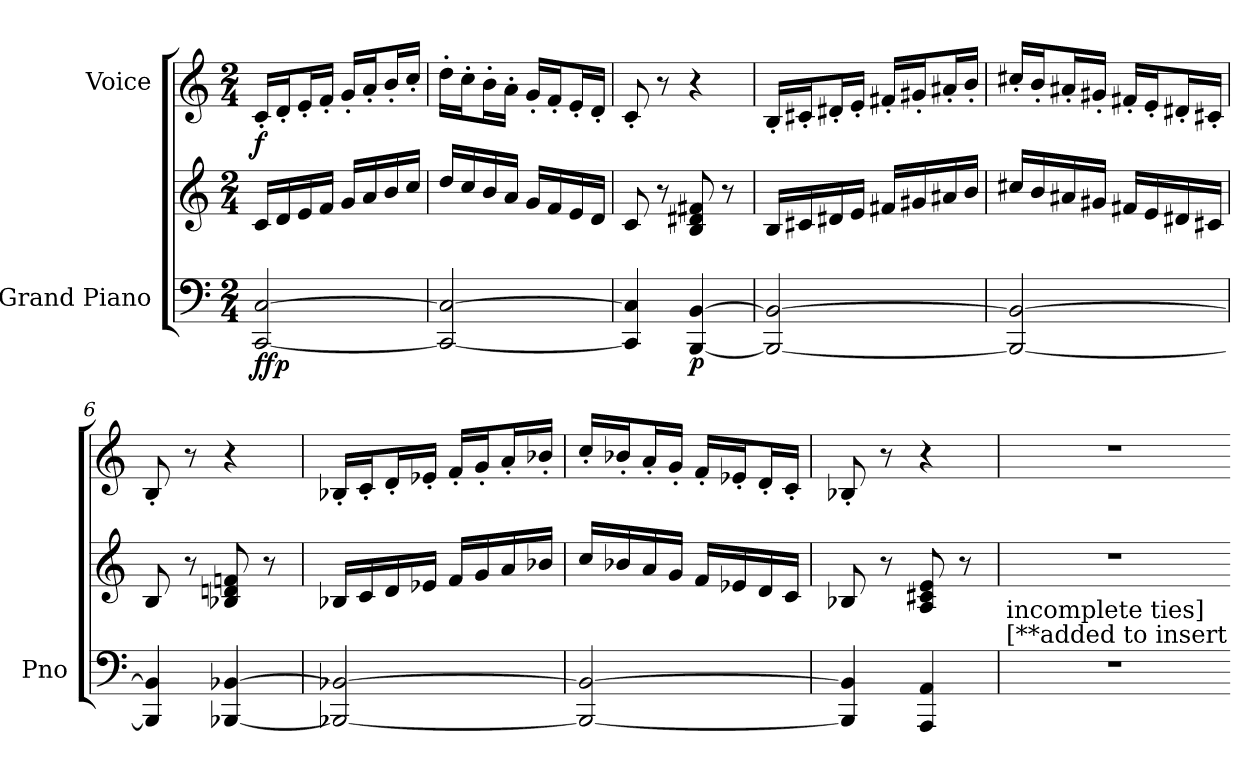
**kern	**kern	**dynam	**kern	**dynam
*part2	*part2	*part2	*part1	*part1
*staff3	*staff2	*staff2/3	*staff1	*staff1
*I"Grand Piano	*	*	*I"Voice	*
*I'Pno	*	*	*	*
*clefF4	*clefG2	*	*clefG2	*
*k[]	*k[]	*	*k[]	*
*M2/4	*M2/4	*	*M2/4	*
*MM90	*MM90	*	*MM90	*
=1	=1	=1	=1	=1
!	!	!LO:DY:b=2	!	!
!	!	!LO:DY:n=1:b	!	!LO:DY:b
[2CC/ [2C/	16c/LL	ff p	16c'/LL	f
.	16d/	.	16d'/J	.
.	16e/	.	16e'/L	.
.	16f/JJ	.	16f'/JJ	.
.	16g/LL	.	16g'/LL	.
.	16a/	.	16a'/J	.
.	16b/	.	16b'/L	.
.	16cc/JJ	.	16cc'/JJ	.
=2	=2	=2	=2	=2
2CC/_ 2C/_	16dd/LL	.	16dd'\LL	.
.	16cc/	.	16cc'\J	.
.	16b/	.	16b'\L	.
.	16a/JJ	.	16a'\JJ	.
.	16g/LL	.	16g'/LL	.
.	16f/	.	16f'/J	.
.	16e/	.	16e'/L	.
.	16d/JJ	.	16d'/JJ	.
=3	=3	=3	=3	=3
4CC/] 4C/]	8c/	.	8c'/	.
.	8r	.	8r	.
!	!	!LO:DY:b=2	!	!
[4BBB/ [4BB/	8B/ 8d#X/ 8f#X/	p	4r	.
.	8r	.	.	.
!!LO:LB:g=z
=4	=4	=4	=4	=4
2BBB/_ 2BB/_	16B/LL	.	16B'/LL	.
.	16c#X/	.	16c#X'/J	.
.	16d#X/	.	16d#X'/L	.
.	16e/JJ	.	16e'/JJ	.
.	16f#X/LL	.	16f#X'/LL	.
.	16g#X/	.	16g#X'/J	.
.	16a#X/	.	16a#X'/L	.
.	16b/JJ	.	16b'/JJ	.
=5	=5	=5	=5	=5
2BBB/_ 2BB/_	16cc#X/LL	.	16cc#X'/LL	.
.	16b/	.	16b'/J	.
.	16a#X/	.	16a#X'/L	.
.	16g#X/JJ	.	16g#X'/JJ	.
.	16f#X/LL	.	16f#X'/LL	.
.	16e/	.	16e'/J	.
.	16d#X/	.	16d#X'/L	.
.	16c#X/JJ	.	16c#X'/JJ	.
=6	=6	=6	=6	=6
4BBB/] 4BB/]	8B/	.	8B'/	.
.	8r	.	8r	.
[4BBB-X/ [4BB-X/	8B-X/ 8dn/ 8fn/	.	4r	.
.	8r	.	.	.
!!LO:LB:g=z
=7	=7	=7	=7	=7
2BBB-X/_ 2BB-X/_	16B-X/LL	.	16B-X'/LL	.
.	16c/	.	16c'/J	.
.	16d/	.	16d'/L	.
.	16e-X/JJ	.	16e-X'/JJ	.
.	16f/LL	.	16f'/LL	.
.	16g/	.	16g'/J	.
.	16a/	.	16a'/L	.
.	16b-X/JJ	.	16b-X'/JJ	.
=8	=8	=8	=8	=8
2BBB-/_ 2BB-/_	16cc/LL	.	16cc'/LL	.
.	16b-X/	.	16b-X'/J	.
.	16a/	.	16a'/L	.
.	16g/JJ	.	16g'/JJ	.
.	16f/LL	.	16f'/LL	.
.	16e-X/	.	16e-X'/J	.
.	16d/	.	16d'/L	.
.	16c/JJ	.	16c'/JJ	.
=9	=9	=9	=9	=9
4BBB-/] 4BB-/]	8B-X/	.	8B-X'/	.
.	8r	.	8r	.
4AAA/ 4AA/	8A/ 8c#X/ 8e/	.	4r	.
.	8r	.	.	.
!!LO:LB:g=z
=10	=10	=10	=10	=10
!LO:TX:a:t=[**added to insert	!	!	!	!
!LO:TX:a:t=incomplete ties]	!	!	!	!
2r	2r	.	2r	.
=-	=-	=-	=-	=-
*-	*-	*-	*-	*-
